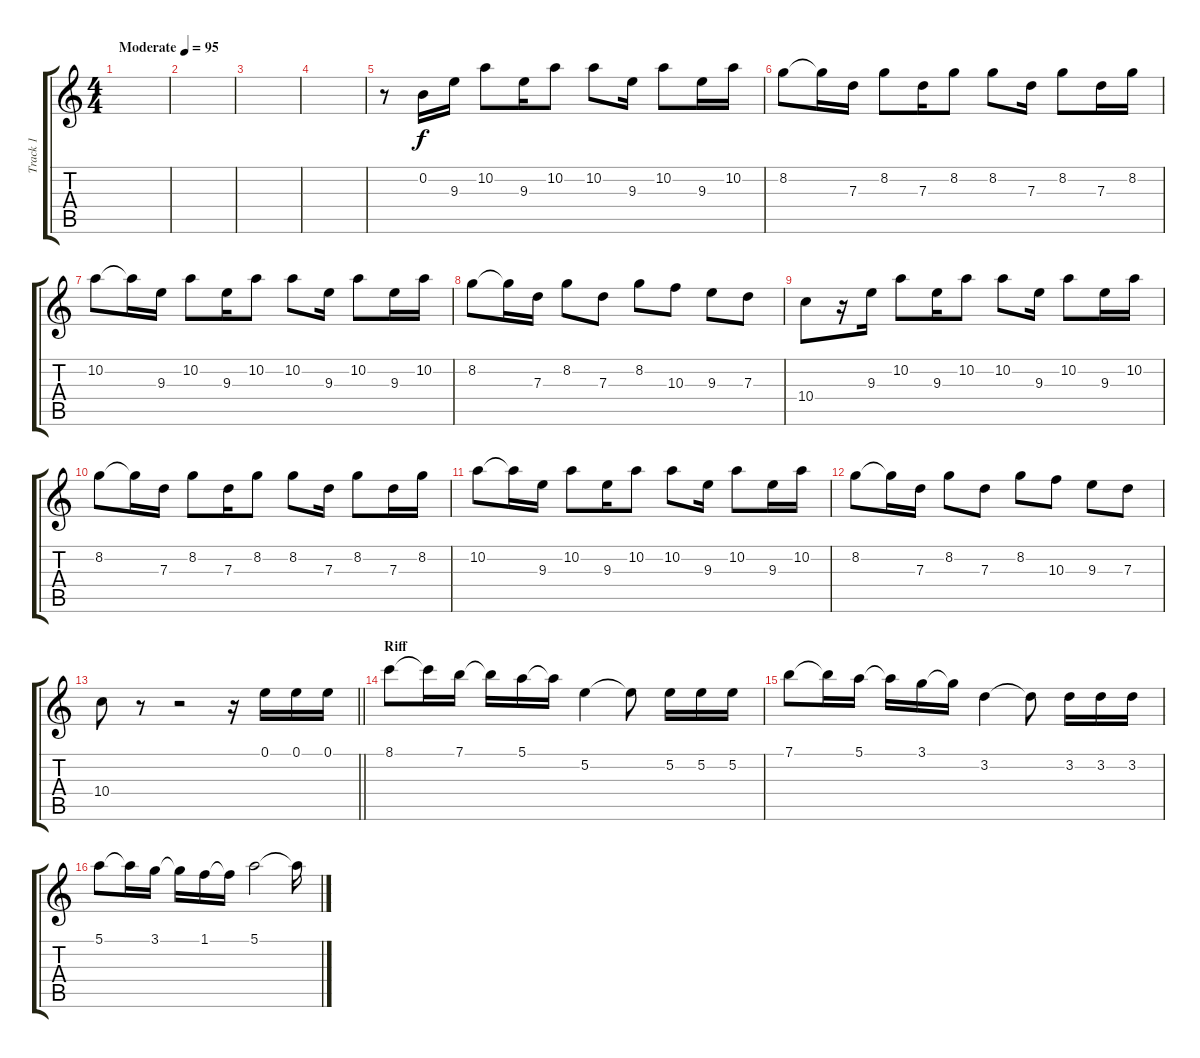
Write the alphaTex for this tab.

\track ("Track 1" "Track 1") {instrument overdrivenguitar}
\staff {score tabs}
\tuning (E4 B3 G3 D3 A2 E2) {hide}
\ts (4 4)
\tempo (95 "Moderate")
\clef g2
\ks c
|
|
|
|
r.8 0.2.16 9.3.16 10.2.8 9.3.16 10.2.8 10.2.8 9.3.16 10.2.8 9.3.16 10.2.16 |
8.2.8 8.2{t}.16 7.3.16 8.2.8 7.3.16 8.2.8 8.2.8 7.3.16 8.2.8 7.3.16 8.2.16 |
10.2.8 10.2{t}.16 9.3.16 10.2.8 9.3.16 10.2.8 10.2.8 9.3.16 10.2.8 9.3.16 10.2.16 |
8.2.8 8.2{t}.16 7.3.16 8.2.8 7.3.8 8.2.8 10.3.8 9.3.8 7.3.8 |
10.4.8 r.16 9.3.16 10.2.8 9.3.16 10.2.8 10.2.8 9.3.16 10.2.8 9.3.16 10.2.16 |
8.2.8 8.2{t}.16 7.3.16 8.2.8 7.3.16 8.2.8 8.2.8 7.3.16 8.2.8 7.3.16 8.2.16 |
10.2.8 10.2{t}.16 9.3.16 10.2.8 9.3.16 10.2.8 10.2.8 9.3.16 10.2.8 9.3.16 10.2.16 |
8.2.8 8.2{t}.16 7.3.16 8.2.8 7.3.8 8.2.8 10.3.8 9.3.8 7.3.8 |
\barLineRight lightlight
10.4.8 r.8 r.2 r.16 0.1.16 0.1.16 0.1.16 |
\section ("" "Riff")
8.1.8 8.1{t}.16 7.1.16 7.1{t}.16 5.1.16 5.1{t}.16 5.2.4 5.2{t}.8 5.2.16 5.2.16 5.2.16 |
7.1.8 7.1{t}.16 5.1.16 5.1{t}.16 3.1.16 3.1{t}.16 3.2.4 3.2{t}.8 3.2.16 3.2.16 3.2.16 |
5.1.8 5.1{t}.16 3.1.16 3.1{t}.16 1.1.16 1.1{t}.16 5.1.2 5.1{t}.16
